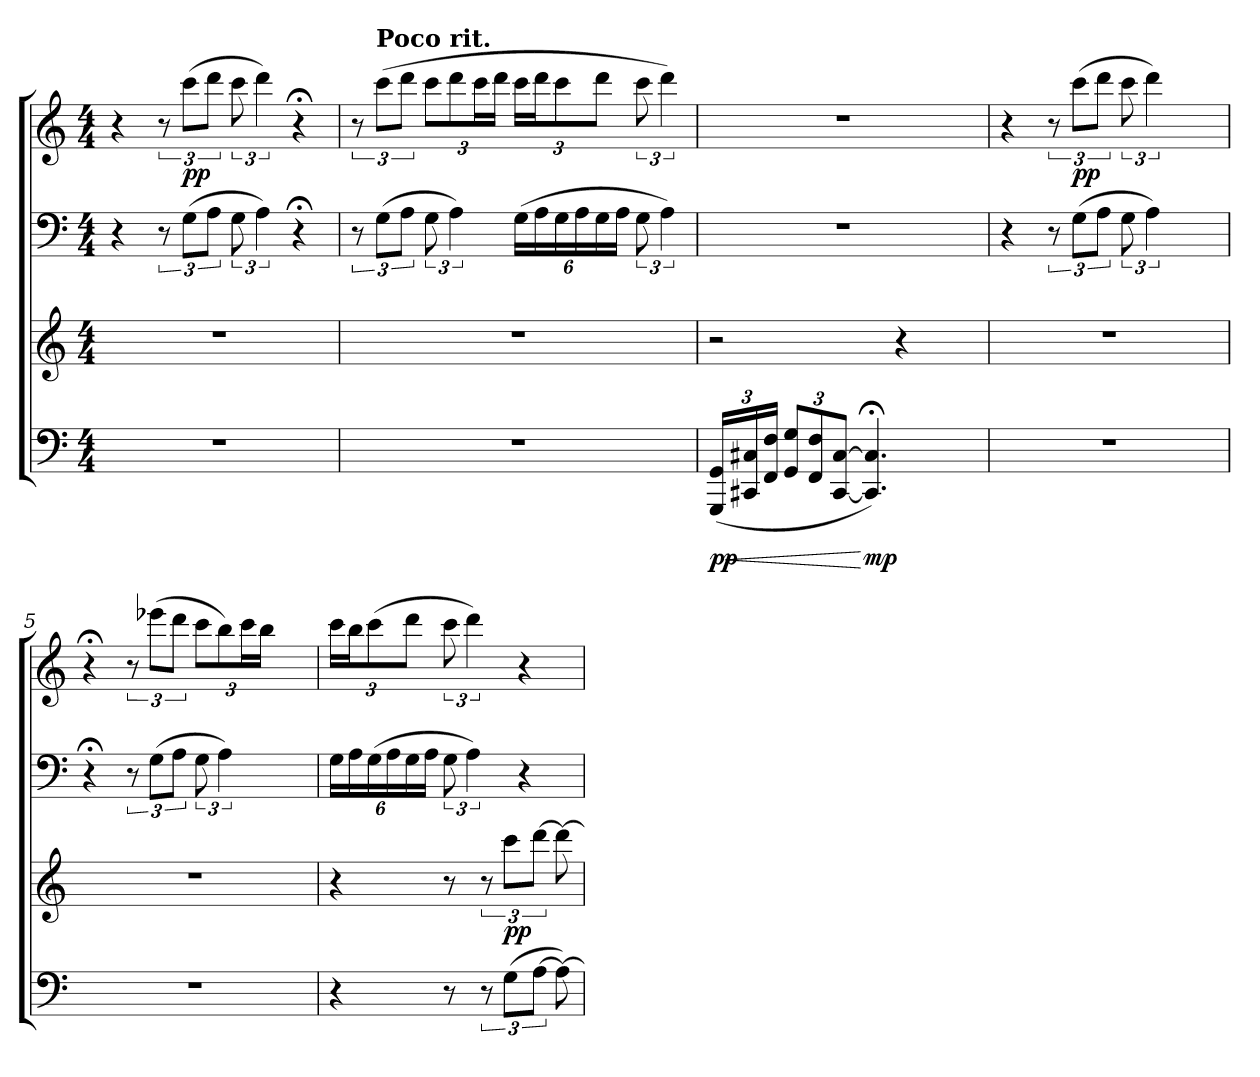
**kern	**dynam	**kern	**dynam	**kern	**kern	**dynam
*part4	*part4	*part3	*part3	*part2	*part1	*part1
*staff4	*staff4	*staff3	*staff3	*staff2	*staff1	*staff1
*clefF4	*	*clefG2	*	*clefF4	*clefG2	*
*k[]	*	*k[]	*	*k[]	*k[]	*
*M4/4	*	*M4/4	*	*M4/4	*M4/4	*
=1	=1	=1	=1	=1	=1	=1
!	!	!	!	!	!	!LO:DY:a
1r	.	1r	.	4r	4r	Misterioso
.	.	.	.	12r	12r	.
.	.	.	.	(12G\L	(12ccc\L	pp
.	.	.	.	12A\J	12ddd\J	.
.	.	.	.	12G\	12ccc\	.
.	.	.	.	6A\)	6ddd\)	.
.	.	.	.	4r;<	4r;<	.
=2	=2	=2	=2	=2	=2	=2
1r	.	1r	.	12r	12r	.
!	!	!	!	!	!LO:TX:a:B:t=Poco rit.	!
.	.	.	.	(12G\L	(12ccc\L	.
.	.	.	.	12A\J	12ddd\J	.
.	.	.	.	12G\	12ccc\L	.
.	.	.	.	6A\)	12ddd\	.
.	.	.	.	.	24ccc\L	.
.	.	.	.	.	24ddd\JJ	.
.	.	.	.	(24G\LL	24ccc\LL	.
.	.	.	.	24A\	24ddd\J	.
.	.	.	.	24G\	12ccc\	.
.	.	.	.	24A\	.	.
.	.	.	.	24G\	12ddd\J	.
.	.	.	.	24A\JJ	.	.
.	.	.	.	12G\	12ccc\	.
.	.	.	.	6A\)	6ddd\)	.
=3	=3	=3	=3	=3	=3	=3
(24GGG/ 24GG/LL	pp	2r	.	1r	1r	.
!	!LO:HP:b	!	!	!	!	!
24CC#X/ 24C#X/	<	.	.	.	.	.
24FF/ 24F/JJ	.	.	.	.	.	.
12GG/ 12G/L	.	.	.	.	.	.
12FF/ 12F/	.	.	.	.	.	.
[12CC#/ [12C#/J	.	.	.	.	.	.
4.CC#];</ 4.C#];</)	[ mp	.	.	.	.	.
.	.	4r	.	.	.	.
4ryy	.	4ryy	.	.	.	.
=4	=4	=4	=4	=4	=4	=4
!	!	!	!	!	!	!LO:DY:a
1r	.	1r	.	4r	4r	M.M. = 90
.	.	.	.	12r	12r	.
.	.	.	.	(12G\L	(12ccc\L	pp
.	.	.	.	12A\J	12ddd\J	.
.	.	.	.	12G\	12ccc\	.
.	.	.	.	6A\)	6ddd\)	.
.	.	.	.	4ryy	4ryy	.
=5	=5	=5	=5	=5	=5	=5
1r	.	1r	.	4r;<	4r;<	.
.	.	.	.	12r	12r	.
.	.	.	.	(12G\L	(12eee-X\L	.
.	.	.	.	12A\J	12ddd\J	.
.	.	.	.	12G\	12ccc\L	.
.	.	.	.	6A\)	12bb\)	.
.	.	.	.	.	24ccc\L	.
.	.	.	.	.	24bb\JJ	.
.	.	.	.	4ryy	4ryy	.
=6	=6	=6	=6	=6	=6	=6
4r	.	4r	.	24G\LL	24ccc\LL	.
.	.	.	.	24A\	24bb\J	.
.	.	.	.	(24G\	(12ccc\	.
.	.	.	.	24A\	.	.
.	.	.	.	24G\	12ddd\J	.
.	.	.	.	24A\JJ	.	.
8r	.	8r	.	12G\	12ccc\	.
.	.	.	.	6A\)	6ddd\)	.
12r	.	12r	.	.	.	.
(12G\L	.	12ccc\L	pp	.	.	.
.	.	.	.	4r	4r	.
[12A\J	.	[12ddd\J	.	.	.	.
8A\_)	.	8ddd\_	.	.	.	.
=	=	=	=	=	=	=
*-	*-	*-	*-	*-	*-	*-
